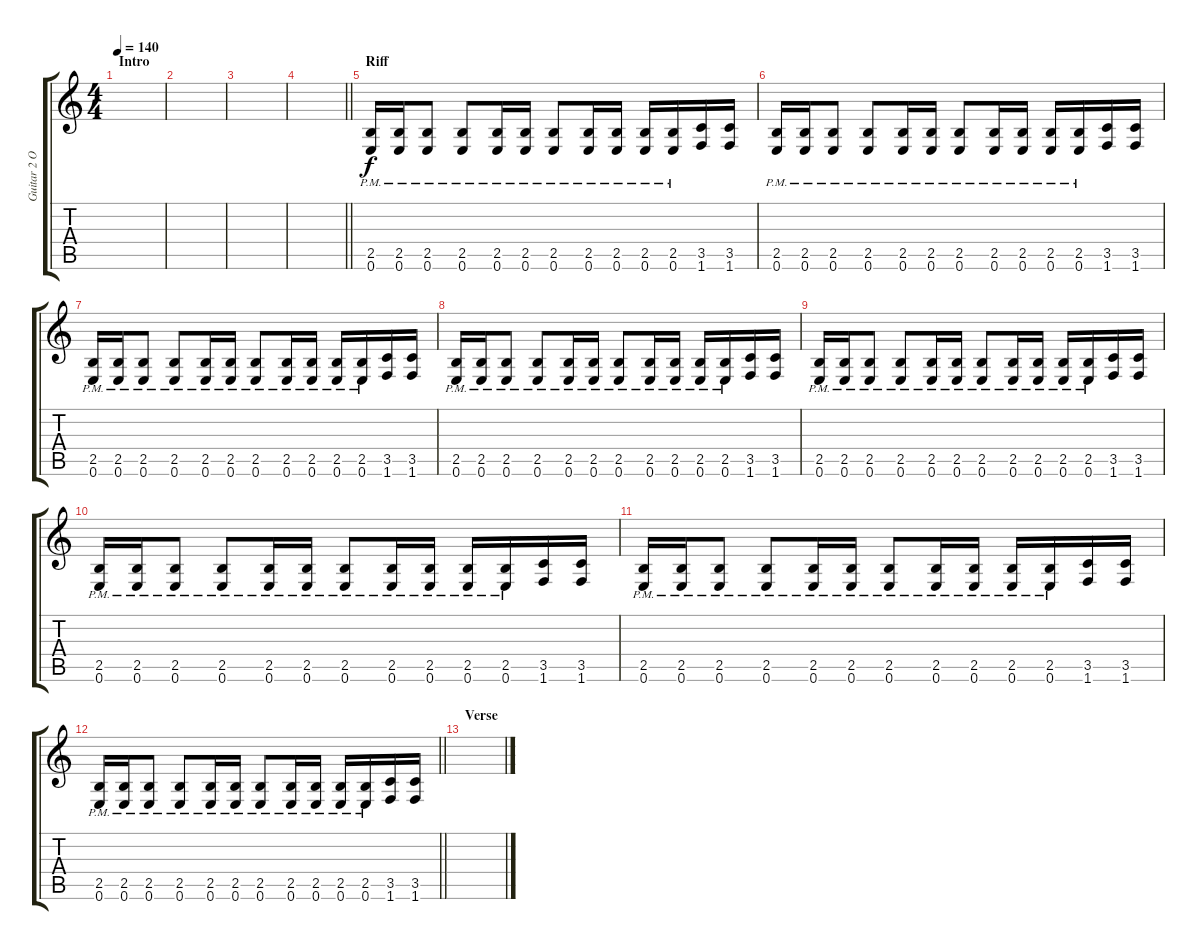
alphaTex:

\track ("Guitar 2 Overdriven" "Guitar 2 O") {instrument overdrivenguitar}
\staff {score tabs}
\tuning (E4 B3 G3 D3 A2 E2) {hide}
\ts (4 4)
\section ("" "Intro")
\tempo 140
\clef g2
\ks c
|
|
|
\barLineRight lightlight
|
\section ("" "Riff")
(2.5{pm} 0.6).16 (2.5{pm} 0.6).16 (2.5{pm} 0.6).8 (2.5{pm} 0.6).8 (2.5{pm} 0.6).16 (2.5{pm} 0.6).16 (2.5{pm} 0.6).8 (2.5{pm} 0.6).16 (2.5{pm} 0.6).16 (2.5{pm} 0.6).16 (2.5{pm} 0.6).16 (3.5 1.6).16 (3.5 1.6).16 |
(2.5{pm} 0.6).16 (2.5{pm} 0.6).16 (2.5{pm} 0.6).8 (2.5{pm} 0.6).8 (2.5{pm} 0.6).16 (2.5{pm} 0.6).16 (2.5{pm} 0.6).8 (2.5{pm} 0.6).16 (2.5{pm} 0.6).16 (2.5{pm} 0.6).16 (2.5{pm} 0.6).16 (3.5 1.6).16 (3.5 1.6).16 |
(2.5{pm} 0.6).16 (2.5{pm} 0.6).16 (2.5{pm} 0.6).8 (2.5{pm} 0.6).8 (2.5{pm} 0.6).16 (2.5{pm} 0.6).16 (2.5{pm} 0.6).8 (2.5{pm} 0.6).16 (2.5{pm} 0.6).16 (2.5{pm} 0.6).16 (2.5{pm} 0.6).16 (3.5 1.6).16 (3.5 1.6).16 |
(2.5{pm} 0.6).16 (2.5{pm} 0.6).16 (2.5{pm} 0.6).8 (2.5{pm} 0.6).8 (2.5{pm} 0.6).16 (2.5{pm} 0.6).16 (2.5{pm} 0.6).8 (2.5{pm} 0.6).16 (2.5{pm} 0.6).16 (2.5{pm} 0.6).16 (2.5{pm} 0.6).16 (3.5 1.6).16 (3.5 1.6).16 |
(2.5{pm} 0.6).16 (2.5{pm} 0.6).16 (2.5{pm} 0.6).8 (2.5{pm} 0.6).8 (2.5{pm} 0.6).16 (2.5{pm} 0.6).16 (2.5{pm} 0.6).8 (2.5{pm} 0.6).16 (2.5{pm} 0.6).16 (2.5{pm} 0.6).16 (2.5{pm} 0.6).16 (3.5 1.6).16 (3.5 1.6).16 |
(2.5{pm} 0.6).16 (2.5{pm} 0.6).16 (2.5{pm} 0.6).8 (2.5{pm} 0.6).8 (2.5{pm} 0.6).16 (2.5{pm} 0.6).16 (2.5{pm} 0.6).8 (2.5{pm} 0.6).16 (2.5{pm} 0.6).16 (2.5{pm} 0.6).16 (2.5{pm} 0.6).16 (3.5 1.6).16 (3.5 1.6).16 |
(2.5{pm} 0.6).16 (2.5{pm} 0.6).16 (2.5{pm} 0.6).8 (2.5{pm} 0.6).8 (2.5{pm} 0.6).16 (2.5{pm} 0.6).16 (2.5{pm} 0.6).8 (2.5{pm} 0.6).16 (2.5{pm} 0.6).16 (2.5{pm} 0.6).16 (2.5{pm} 0.6).16 (3.5 1.6).16 (3.5 1.6).16 |
\barLineRight lightlight
(2.5{pm} 0.6).16 (2.5{pm} 0.6).16 (2.5{pm} 0.6).8 (2.5{pm} 0.6).8 (2.5{pm} 0.6).16 (2.5{pm} 0.6).16 (2.5{pm} 0.6).8 (2.5{pm} 0.6).16 (2.5{pm} 0.6).16 (2.5{pm} 0.6).16 (2.5{pm} 0.6).16 (3.5 1.6).16 (3.5 1.6).16 |
\section ("" "Verse")
